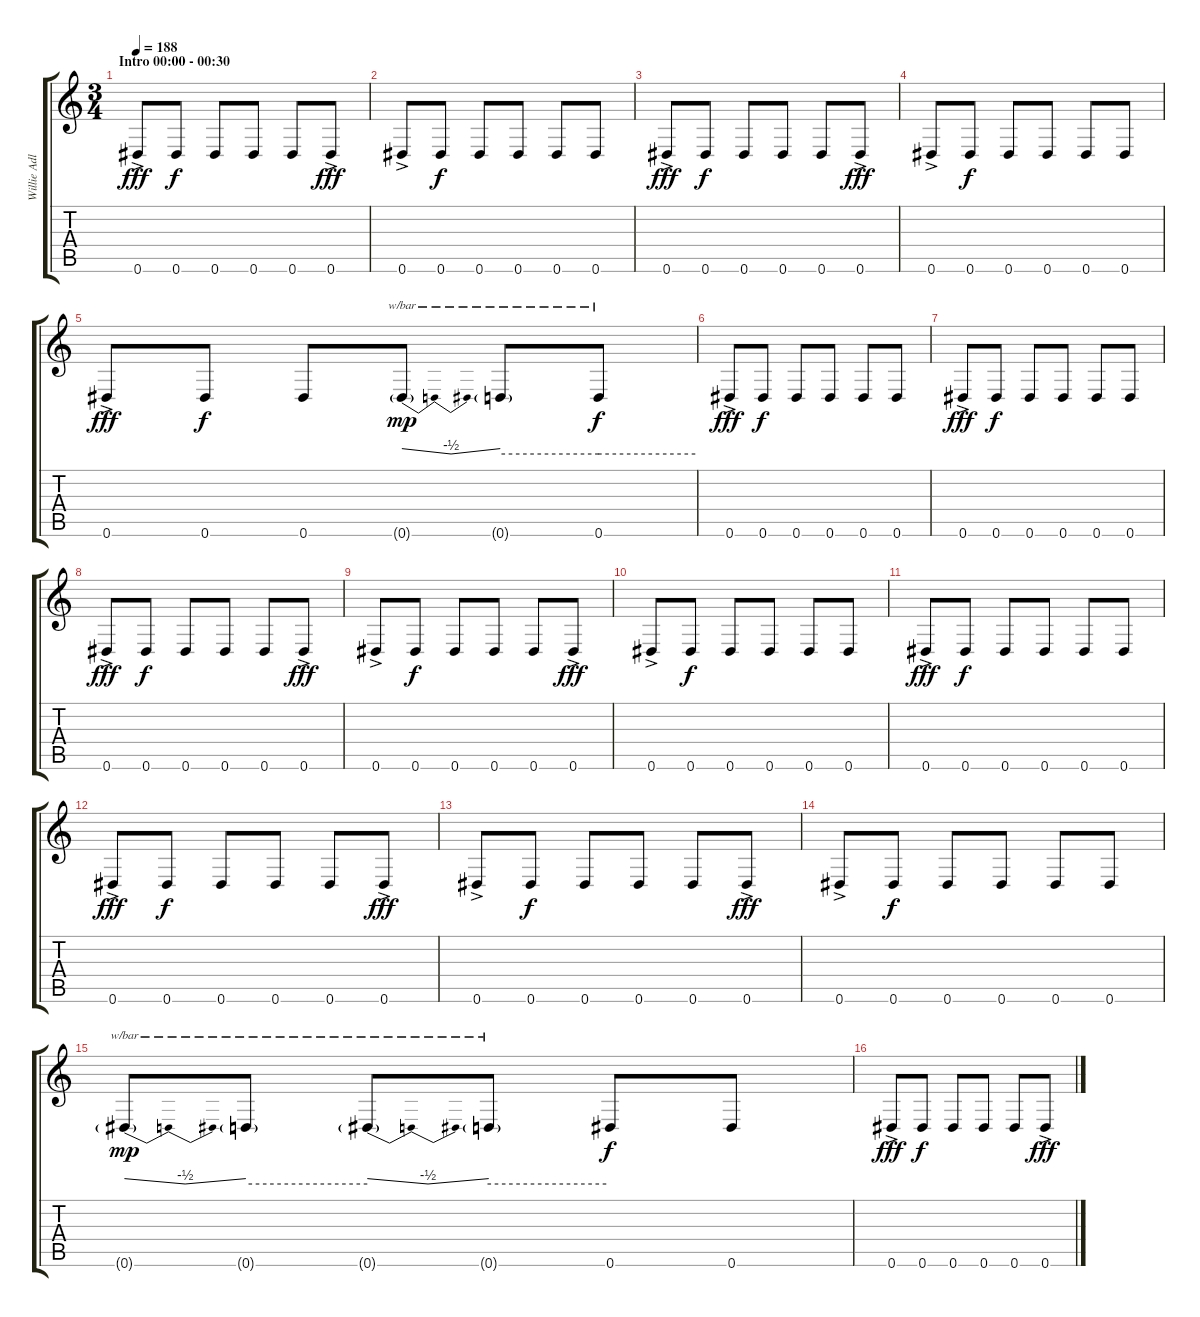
\track ("Willie Adler (Rhythm Guitar)" "Willie Adl") {instrument electricguitarclean}
\staff {score tabs}
\tuning (Eb4 Bb3 Gb3 Db3 Ab2 Eb2) {hide}
\ts (3 4)
\section ("" "Intro 00:00 - 00:30")
\tempo 188
\clef g2
\ks c
0.6{ac}.8{dy fff instrument electricguitarclean} 0.6.8{dy f} 0.6.8 0.6.8 0.6.8 0.6{ac}.8{dy fff} |
0.6{ac}.8 0.6.8{dy f} 0.6.8 0.6.8 0.6.8 0.6.8 |
0.6{ac}.8{dy fff} 0.6.8{dy f} 0.6.8 0.6.8 0.6.8 0.6{ac}.8{dy fff} |
0.6{ac}.8 0.6.8{dy f} 0.6.8 0.6.8 0.6.8 0.6.8 |
0.6{ac}.8{dy fff} 0.6.8{dy f} 0.6.8 0.6{g}.8{tbe (dip default 0 0 30 -2 60 0) dy mp} 0.6{g}.8{tbe (hold default 0 -2 60 -2)} 0.6.8{tbe (hold default 0 -2 60 -2) dy f} |
0.6{ac}.8{dy fff} 0.6.8{dy f} 0.6.8 0.6.8 0.6.8 0.6.8 |
0.6{ac}.8{dy fff} 0.6.8{dy f} 0.6.8 0.6.8 0.6.8 0.6.8 |
0.6{ac}.8{dy fff} 0.6.8{dy f} 0.6.8 0.6.8 0.6.8 0.6{ac}.8{dy fff} |
0.6{ac}.8 0.6.8{dy f} 0.6.8 0.6.8 0.6.8 0.6{ac}.8{dy fff} |
0.6{ac}.8 0.6.8{dy f} 0.6.8 0.6.8 0.6.8 0.6.8 |
0.6{ac}.8{dy fff} 0.6.8{dy f} 0.6.8 0.6.8 0.6.8 0.6.8 |
0.6{ac}.8{dy fff} 0.6.8{dy f} 0.6.8 0.6.8 0.6.8 0.6{ac}.8{dy fff} |
0.6{ac}.8 0.6.8{dy f} 0.6.8 0.6.8 0.6.8 0.6{ac}.8{dy fff} |
0.6{ac}.8 0.6.8{dy f} 0.6.8 0.6.8 0.6.8 0.6.8 |
0.6{g}.8{tbe (dip default 0 0 30 -2 60 0) dy mp} 0.6{g}.8{tbe (hold default 0 -2 60 -2)} 0.6{g}.8{tbe (dip default 0 0 30 -2 60 0)} 0.6{g}.8{tbe (hold default 0 -2 60 -2)} 0.6.8{dy f} 0.6.8 |
0.6{ac}.8{dy fff} 0.6.8{dy f} 0.6.8 0.6.8 0.6.8 0.6{ac}.8{dy fff}
